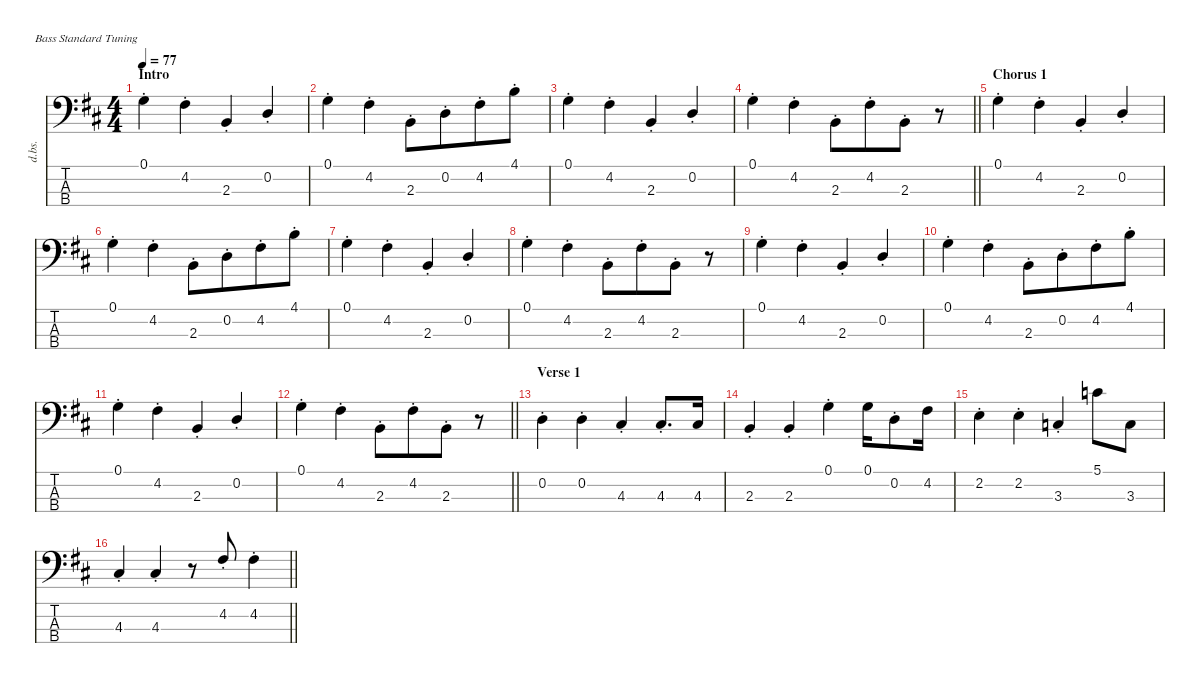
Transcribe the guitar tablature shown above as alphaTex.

\defaultSystemsLayout 4
\hideDynamics
\bracketExtendMode nobrackets
\otherSystemsTrackNameOrientation horizontal
\track ("Double Bass" "d.bs.") {defaultSystemsLayout 8 instrument electricbassfinger}
\staff {score tabs}
\tuning (G2 D2 A1 E1)
\ts (4 4)
\beaming (8 4 4)
\section ("" "Intro")
\tempo 77
\clef f4
\ks bminor
0.1{st acc forcenatural}.4{dy f instrument electricbassfinger beam Down} 4.2{st acc #}.4{beam Down} 2.3{st acc forcenatural}.4{beam Up} 0.2{st acc forcenatural}.4{beam Up} |
0.1{st acc forcenatural}.4{beam Down} 4.2{st acc #}.4{beam Down} 2.3{st acc forcenatural}.8{beam Down} 0.2{st acc forcenatural}.8{beam Down} 4.2{st acc #}.8{beam Down} 4.1{st acc forcenatural}.8{beam Down} |
0.1{st acc forcenatural}.4{beam Down} 4.2{st acc #}.4{beam Down} 2.3{st acc forcenatural}.4{beam Up} 0.2{st acc forcenatural}.4{beam Up} |
\barLineRight lightlight
0.1{st acc forcenatural}.4{beam Down} 4.2{st acc #}.4{beam Down} 2.3{st acc forcenatural}.8{beam Down} 4.2{st acc #}.8{beam Down} 2.3{st acc forcenatural}.8{beam Down} r.8{beam Down} |
\section ("" "Chorus 1")
0.1{st acc forcenatural}.4{beam Down} 4.2{st acc #}.4{beam Down} 2.3{st acc forcenatural}.4{beam Up} 0.2{st acc forcenatural}.4{beam Up} |
0.1{st acc forcenatural}.4{beam Down} 4.2{st acc #}.4{beam Down} 2.3{st acc forcenatural}.8{beam Down} 0.2{st acc forcenatural}.8{beam Down} 4.2{st acc #}.8{beam Down} 4.1{st acc forcenatural}.8{beam Down} |
0.1{st acc forcenatural}.4{beam Down} 4.2{st acc #}.4{beam Down} 2.3{st acc forcenatural}.4{beam Up} 0.2{st acc forcenatural}.4{beam Up} |
0.1{st acc forcenatural}.4{beam Down} 4.2{st acc #}.4{beam Down} 2.3{st acc forcenatural}.8{beam Down} 4.2{st acc #}.8{beam Down} 2.3{st acc forcenatural}.8{beam Down} r.8{beam Down} |
0.1{st acc forcenatural}.4{beam Down} 4.2{st acc #}.4{beam Down} 2.3{st acc forcenatural}.4{beam Up} 0.2{st acc forcenatural}.4{beam Up} |
0.1{st acc forcenatural}.4{beam Down} 4.2{st acc #}.4{beam Down} 2.3{st acc forcenatural}.8{beam Down} 0.2{st acc forcenatural}.8{beam Down} 4.2{st acc #}.8{beam Down} 4.1{st acc forcenatural}.8{beam Down} |
0.1{st acc forcenatural}.4{beam Down} 4.2{st acc #}.4{beam Down} 2.3{st acc forcenatural}.4{beam Up} 0.2{st acc forcenatural}.4{beam Up} |
\barLineRight lightlight
0.1{st acc forcenatural}.4{beam Down} 4.2{st acc #}.4{beam Down} 2.3{st acc forcenatural}.8{beam Down} 4.2{st acc #}.8{beam Down} 2.3{st acc forcenatural}.8{beam Down} r.8{beam Down} |
\section ("" "Verse 1")
0.2{st acc forcenatural}.4{beam Down} 0.2{st acc forcenatural}.4{beam Down} 4.3{st acc #}.4{beam Up} 4.3{st acc #}.8{d beam Up} 4.3{acc #}.16{beam Up} |
2.3{st acc forcenatural}.4{beam Up} 2.3{st acc forcenatural}.4{beam Up} 0.1{st acc forcenatural}.4{beam Down} 0.1{acc forcenatural}.16{beam Down} 0.2{st acc forcenatural}.8{beam Down} 4.2{acc #}.16{beam Down} |
2.2{st acc forcenatural}.4{beam Down} 2.2{st acc forcenatural}.4{beam Down} 3.3{st acc forcenatural}.4{beam Up} 5.1{acc forcenatural}.8{beam Down} 3.3{acc forcenatural}.8{beam Down} |
\barLineRight lightlight
4.3{st acc #}.4{beam Up} 4.3{st acc #}.4{beam Up} r.8{beam Up} 4.2{st acc #}.8{beam Down} 4.2{st acc #}.4{beam Down}
